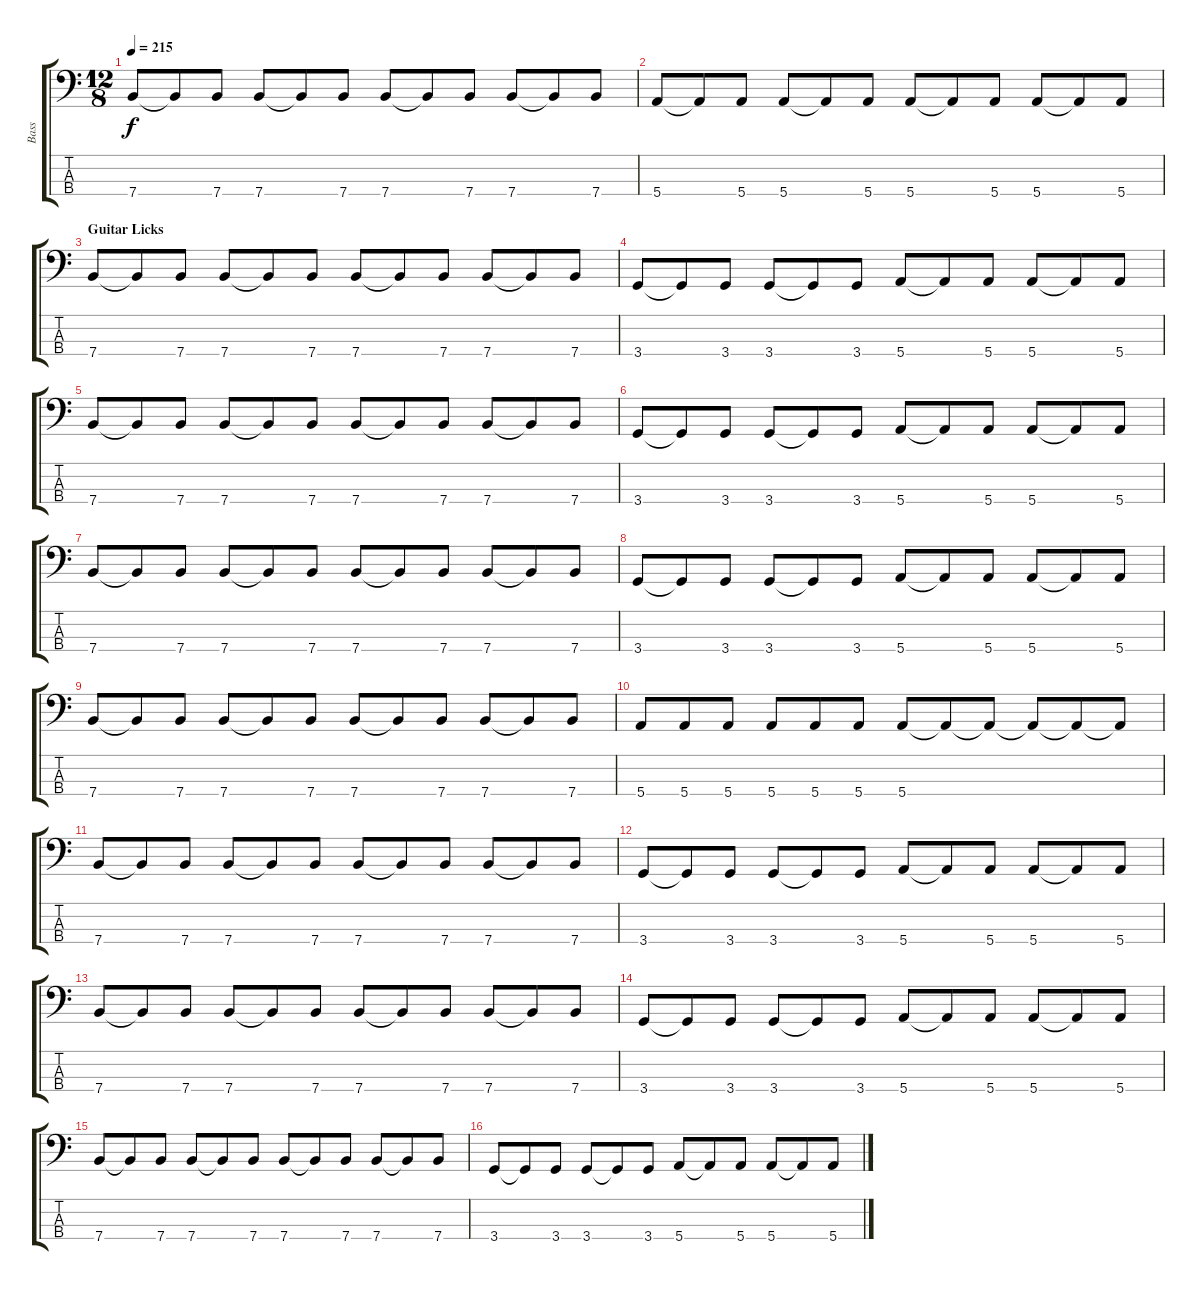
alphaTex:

\track ("Bass" "Bass") {instrument electricbassfinger}
\staff {score tabs}
\tuning (G2 D2 A1 E1) {hide}
\ts (12 8)
\tempo 215
\clef f4
\ks c
7.4.8{dy f} 7.4{t}.8 7.4.8 7.4.8 7.4{t}.8 7.4.8 7.4.8 7.4{t}.8 7.4.8 7.4.8 7.4{t}.8 7.4.8 |
5.4.8 5.4{t}.8 5.4.8 5.4.8 5.4{t}.8 5.4.8 5.4.8 5.4{t}.8 5.4.8 5.4.8 5.4{t}.8 5.4.8 |
\section ("" "Guitar Licks")
7.4.8 7.4{t}.8 7.4.8 7.4.8 7.4{t}.8 7.4.8 7.4.8 7.4{t}.8 7.4.8 7.4.8 7.4{t}.8 7.4.8 |
3.4.8 3.4{t}.8 3.4.8 3.4.8 3.4{t}.8 3.4.8 5.4.8 5.4{t}.8 5.4.8 5.4.8 5.4{t}.8 5.4.8 |
7.4.8 7.4{t}.8 7.4.8 7.4.8 7.4{t}.8 7.4.8 7.4.8 7.4{t}.8 7.4.8 7.4.8 7.4{t}.8 7.4.8 |
3.4.8 3.4{t}.8 3.4.8 3.4.8 3.4{t}.8 3.4.8 5.4.8 5.4{t}.8 5.4.8 5.4.8 5.4{t}.8 5.4.8 |
7.4.8 7.4{t}.8 7.4.8 7.4.8 7.4{t}.8 7.4.8 7.4.8 7.4{t}.8 7.4.8 7.4.8 7.4{t}.8 7.4.8 |
3.4.8 3.4{t}.8 3.4.8 3.4.8 3.4{t}.8 3.4.8 5.4.8 5.4{t}.8 5.4.8 5.4.8 5.4{t}.8 5.4.8 |
7.4.8 7.4{t}.8 7.4.8 7.4.8 7.4{t}.8 7.4.8 7.4.8 7.4{t}.8 7.4.8 7.4.8 7.4{t}.8 7.4.8 |
5.4.8 5.4.8 5.4.8 5.4.8 5.4.8 5.4.8 5.4.8 5.4{t}.8 5.4{t}.8 5.4{t}.8 5.4{t}.8 5.4{t}.8 |
7.4.8 7.4{t}.8 7.4.8 7.4.8 7.4{t}.8 7.4.8 7.4.8 7.4{t}.8 7.4.8 7.4.8 7.4{t}.8 7.4.8 |
3.4.8 3.4{t}.8 3.4.8 3.4.8 3.4{t}.8 3.4.8 5.4.8 5.4{t}.8 5.4.8 5.4.8 5.4{t}.8 5.4.8 |
7.4.8 7.4{t}.8 7.4.8 7.4.8 7.4{t}.8 7.4.8 7.4.8 7.4{t}.8 7.4.8 7.4.8 7.4{t}.8 7.4.8 |
3.4.8 3.4{t}.8 3.4.8 3.4.8 3.4{t}.8 3.4.8 5.4.8 5.4{t}.8 5.4.8 5.4.8 5.4{t}.8 5.4.8 |
7.4.8 7.4{t}.8 7.4.8 7.4.8 7.4{t}.8 7.4.8 7.4.8 7.4{t}.8 7.4.8 7.4.8 7.4{t}.8 7.4.8 |
3.4.8 3.4{t}.8 3.4.8 3.4.8 3.4{t}.8 3.4.8 5.4.8 5.4{t}.8 5.4.8 5.4.8 5.4{t}.8 5.4.8
